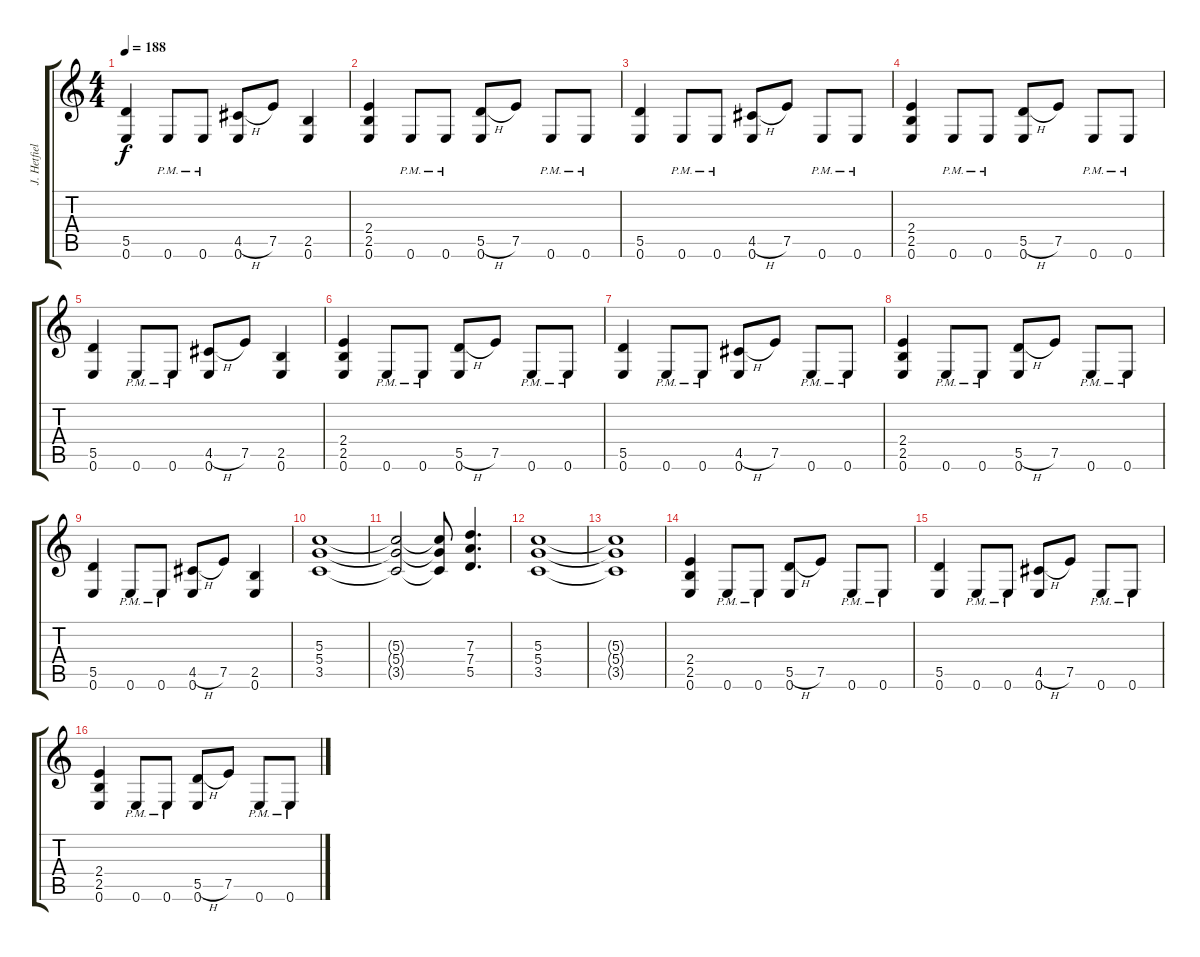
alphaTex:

\track ("J. Hetfield - Rhythm guitar" "J. Hetfiel") {instrument distortionguitar}
\staff {score tabs}
\tuning (E4 B3 G3 D3 A2 E2) {hide}
\ts (4 4)
\tempo 188
\clef g2
\ks c
(5.5 0.6).4{dy f} 0.6{pm}.8 0.6{pm}.8 (4.5{h} 0.6).8 7.5.8 (2.5 0.6).4 |
(2.4 2.5 0.6).4 0.6{pm}.8 0.6{pm}.8 (5.5{h} 0.6).8 7.5.8 0.6{pm}.8 0.6{pm}.8 |
(5.5 0.6).4 0.6{pm}.8 0.6{pm}.8 (4.5{h} 0.6).8 7.5.8 0.6{pm}.8 0.6{pm}.8 |
(2.4 2.5 0.6).4 0.6{pm}.8 0.6{pm}.8 (5.5{h} 0.6).8 7.5.8 0.6{pm}.8 0.6{pm}.8 |
(5.5 0.6).4 0.6{pm}.8 0.6{pm}.8 (4.5{h} 0.6).8 7.5.8 (2.5 0.6).4 |
(2.4 2.5 0.6).4 0.6{pm}.8 0.6{pm}.8 (5.5{h} 0.6).8 7.5.8 0.6{pm}.8 0.6{pm}.8 |
(5.5 0.6).4 0.6{pm}.8 0.6{pm}.8 (4.5{h} 0.6).8 7.5.8 0.6{pm}.8 0.6{pm}.8 |
(2.4 2.5 0.6).4 0.6{pm}.8 0.6{pm}.8 (5.5{h} 0.6).8 7.5.8 0.6{pm}.8 0.6{pm}.8 |
(5.5 0.6).4 0.6{pm}.8 0.6{pm}.8 (4.5{h} 0.6).8 7.5.8 (2.5 0.6).4 |
(5.3 5.4 3.5).1 |
(5.3{t} 5.4{t} 3.5{t}).2 (5.3{t} 5.4{t} 3.5{t}).8 (7.3 7.4 5.5).4{d} |
(5.3 5.4 3.5).1 |
(5.3{t} 5.4{t} 3.5{t}).1 |
(2.4 2.5 0.6).4 0.6{pm}.8 0.6{pm}.8 (5.5{h} 0.6).8 7.5.8 0.6{pm}.8 0.6{pm}.8 |
(5.5 0.6).4 0.6{pm}.8 0.6{pm}.8 (4.5{h} 0.6).8 7.5.8 0.6{pm}.8 0.6{pm}.8 |
(2.4 2.5 0.6).4 0.6{pm}.8 0.6{pm}.8 (5.5{h} 0.6).8 7.5.8 0.6{pm}.8 0.6{pm}.8
